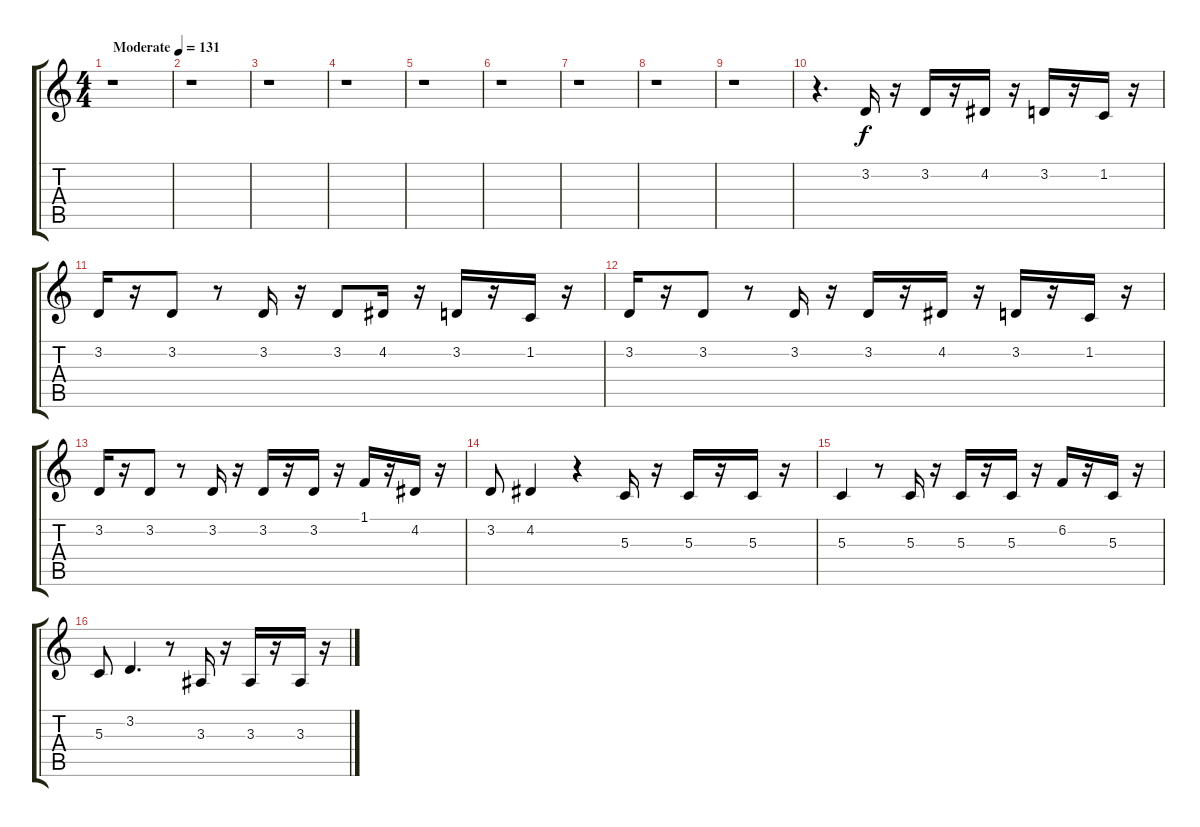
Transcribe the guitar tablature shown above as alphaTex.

\track "" {instrument voiceoohs}
\staff {score tabs}
\tuning (E4 B3 G3 D3 A2 E2) {hide}
\ts (4 4)
\tempo (131 "Moderate")
\clef g2
\ks c
r.1{dy f instrument voiceoohs} |
r.1 |
r.1 |
r.1 |
r.1 |
r.1 |
r.1 |
r.1 |
r.1 |
r.4{d} 3.2.16 r.16 3.2.16 r.16 4.2.16 r.16 3.2.16 r.16 1.2.16 r.16 |
3.2.16 r.16 3.2.8 r.8 3.2.16 r.16 3.2.8 4.2.16 r.16 3.2.16 r.16 1.2.16 r.16 |
3.2.16 r.16 3.2.8 r.8 3.2.16 r.16 3.2.16 r.16 4.2.16 r.16 3.2.16 r.16 1.2.16 r.16 |
3.2.16 r.16 3.2.8 r.8 3.2.16 r.16 3.2.16 r.16 3.2.16 r.16 1.1.16 r.16 4.2.16 r.16 |
3.2.8 4.2.4 r.4 5.3.16 r.16 5.3.16 r.16 5.3.16 r.16 |
5.3.4 r.8 5.3.16 r.16 5.3.16 r.16 5.3.16 r.16 6.2.16 r.16 5.3.16 r.16 |
5.3.8 3.2.4{d} r.8 3.3.16 r.16 3.3.16 r.16 3.3.16 r.16
